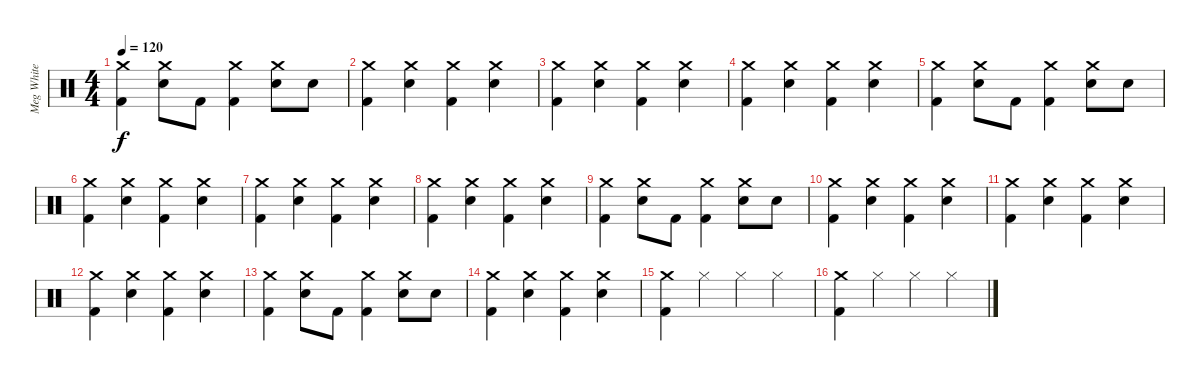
\track ("Meg White - Drums" "Meg White ") {instrument percussion}
\staff {score}
\articulation defaults
\ts (4 4)
\tempo 120
\clef neutral
\ks c
("Crash medium (hit)" "Kick (hit) 2").4{dy f} ("Crash medium (hit)" "Snare (hit) 2").8 "Kick (hit) 2".8 ("Crash medium (hit)" "Kick (hit) 2").4 ("Crash medium (hit)" "Snare (hit) 2").8 "Snare (hit) 2".8 |
("Crash medium (hit)" "Kick (hit) 2").4 ("Crash medium (hit)" "Snare (hit) 2").4 ("Crash medium (hit)" "Kick (hit) 2").4 ("Crash medium (hit)" "Snare (hit) 2").4 |
("Crash medium (hit)" "Kick (hit) 2").4 ("Crash medium (hit)" "Snare (hit) 2").4 ("Crash medium (hit)" "Kick (hit) 2").4 ("Crash medium (hit)" "Snare (hit) 2").4 |
("Crash medium (hit)" "Kick (hit) 2").4 ("Crash medium (hit)" "Snare (hit) 2").4 ("Crash medium (hit)" "Kick (hit) 2").4 ("Crash medium (hit)" "Snare (hit) 2").4 |
("Crash medium (hit)" "Kick (hit) 2").4 ("Crash medium (hit)" "Snare (hit) 2").8 "Kick (hit) 2".8 ("Crash medium (hit)" "Kick (hit) 2").4 ("Crash medium (hit)" "Snare (hit) 2").8 "Snare (hit) 2".8 |
("Crash medium (hit)" "Kick (hit) 2").4 ("Crash medium (hit)" "Snare (hit) 2").4 ("Crash medium (hit)" "Kick (hit) 2").4 ("Crash medium (hit)" "Snare (hit) 2").4 |
("Crash medium (hit)" "Kick (hit) 2").4 ("Crash medium (hit)" "Snare (hit) 2").4 ("Crash medium (hit)" "Kick (hit) 2").4 ("Crash medium (hit)" "Snare (hit) 2").4 |
("Crash medium (hit)" "Kick (hit) 2").4 ("Crash medium (hit)" "Snare (hit) 2").4 ("Crash medium (hit)" "Kick (hit) 2").4 ("Crash medium (hit)" "Snare (hit) 2").4 |
("Crash medium (hit)" "Kick (hit) 2").4 ("Crash medium (hit)" "Snare (hit) 2").8 "Kick (hit) 2".8 ("Crash medium (hit)" "Kick (hit) 2").4 ("Crash medium (hit)" "Snare (hit) 2").8 "Snare (hit) 2".8 |
("Crash medium (hit)" "Kick (hit) 2").4 ("Crash medium (hit)" "Snare (hit) 2").4 ("Crash medium (hit)" "Kick (hit) 2").4 ("Crash medium (hit)" "Snare (hit) 2").4 |
("Crash medium (hit)" "Kick (hit) 2").4 ("Crash medium (hit)" "Snare (hit) 2").4 ("Crash medium (hit)" "Kick (hit) 2").4 ("Crash medium (hit)" "Snare (hit) 2").4 |
("Crash medium (hit)" "Kick (hit) 2").4 ("Crash medium (hit)" "Snare (hit) 2").4 ("Crash medium (hit)" "Kick (hit) 2").4 ("Crash medium (hit)" "Snare (hit) 2").4 |
("Crash medium (hit)" "Kick (hit) 2").4 ("Crash medium (hit)" "Snare (hit) 2").8 "Kick (hit) 2".8 ("Crash medium (hit)" "Kick (hit) 2").4 ("Crash medium (hit)" "Snare (hit) 2").8 "Snare (hit) 2".8 |
("Crash medium (hit)" "Kick (hit) 2").4 ("Crash medium (hit)" "Snare (hit) 2").4 ("Crash medium (hit)" "Kick (hit) 2").4 ("Crash medium (hit)" "Snare (hit) 2").4 |
("Crash medium (hit)" "Kick (hit) 2").4 "Hi-Hat (closed)".4 "Hi-Hat (closed)".4 "Hi-Hat (closed)".4 |
("Crash medium (hit)" "Kick (hit) 2").4 "Hi-Hat (closed)".4 "Hi-Hat (closed)".4 "Hi-Hat (closed)".4
